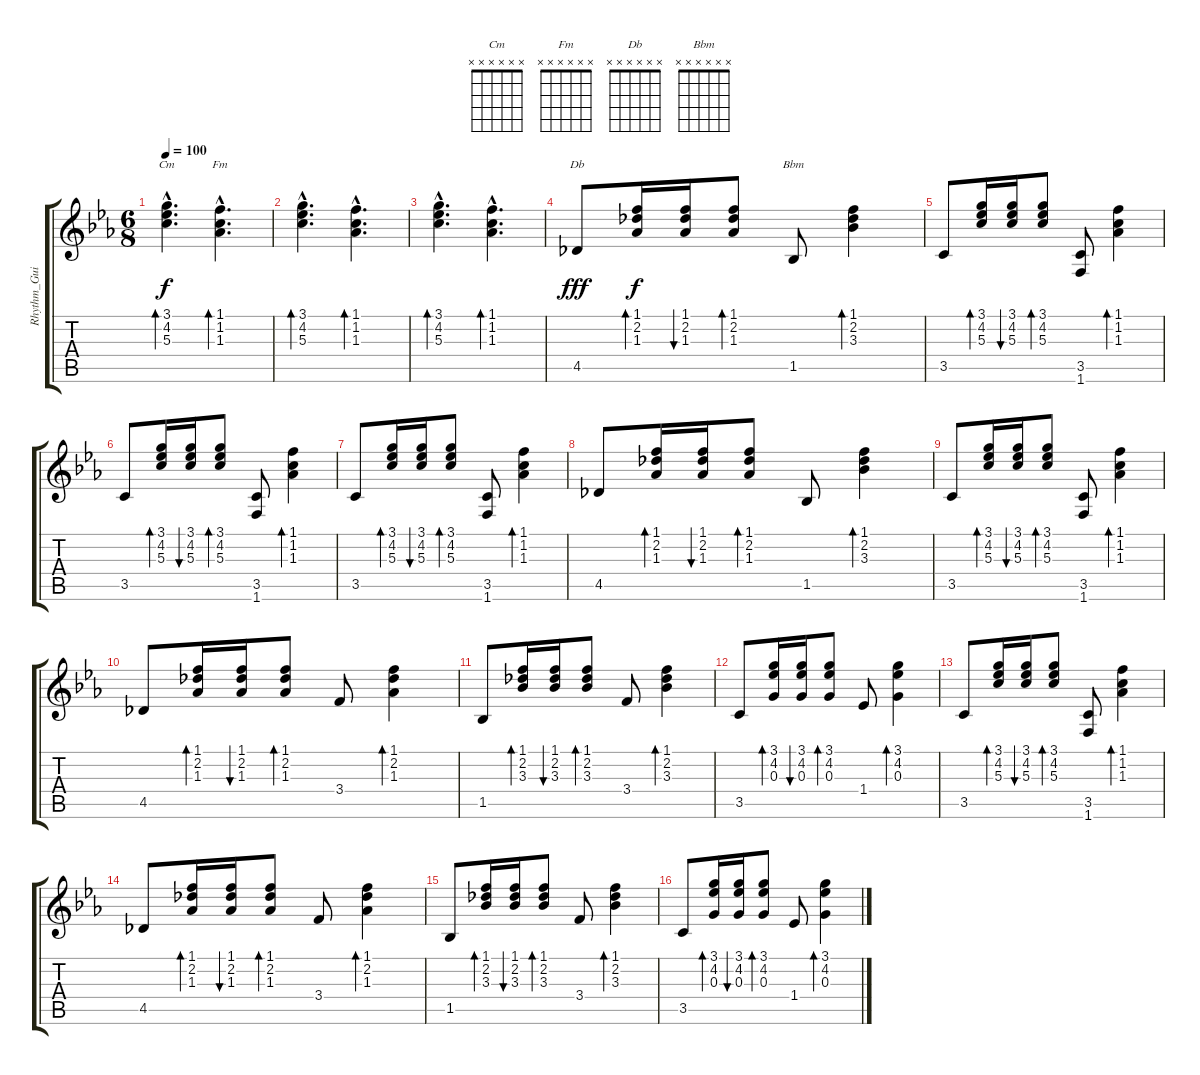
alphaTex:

\track ("Rhythm_Guitar" "Rhythm_Gui") {instrument acousticguitarnylon}
\staff {score tabs}
\tuning (E4 B3 G3 D3 A2 E2) {hide}
\chord ("Cm" x x x x x x) {firstfret 0}
\chord ("Fm" x x x x x x) {firstfret 0}
\chord ("Db" x x x x x x) {firstfret 0}
\chord ("Bbm" x x x x x x) {firstfret 0}
\ts (6 8)
\tempo 100
\clef g2
\ks eb
(3.1{hac} 4.2{hac} 5.3{hac}).4{d bd 240 ch "Cm" dy f instrument acousticguitarnylon} (1.1{hac} 1.2{hac} 1.3{hac}).4{d bd 240 ch "Fm"} |
(3.1{hac} 4.2{hac} 5.3{hac}).4{d bd 240} (1.1{hac} 1.2{hac} 1.3{hac}).4{d bd 240} |
(3.1{hac} 4.2{hac} 5.3{hac}).4{d bd 240} (1.1{hac} 1.2{hac} 1.3{hac}).4{d bd 240} |
4.5.8{ch "Db" dy fff} (1.1 2.2 1.3).16{bd 60 dy f} (1.1 2.2 1.3).16{bu 60} (1.1 2.2 1.3).8{bd 60} 1.5.8{ch "Bbm"} (1.1 2.2 3.3).4{bd 120} |
3.5.8 (3.1 4.2 5.3).16{bd 60} (3.1 4.2 5.3).16{bu 60} (3.1 4.2 5.3).8{bd 60} (3.5 1.6).8 (1.1 1.2 1.3).4{bd 60} |
3.5.8 (3.1 4.2 5.3).16{bd 60} (3.1 4.2 5.3).16{bu 60} (3.1 4.2 5.3).8{bd 60} (3.5 1.6).8 (1.1 1.2 1.3).4{bd 60} |
3.5.8 (3.1 4.2 5.3).16{bd 60} (3.1 4.2 5.3).16{bu 60} (3.1 4.2 5.3).8{bd 60} (3.5 1.6).8 (1.1 1.2 1.3).4{bd 60} |
4.5.8 (1.1 2.2 1.3).16{bd 60} (1.1 2.2 1.3).16{bu 60} (1.1 2.2 1.3).8{bd 60} 1.5.8 (1.1 2.2 3.3).4{bd 60} |
3.5.8 (3.1 4.2 5.3).16{bd 60} (3.1 4.2 5.3).16{bu 60} (3.1 4.2 5.3).8{bd 60} (3.5 1.6).8 (1.1 1.2 1.3).4{bd 60} |
4.5.8 (1.1 2.2 1.3).16{bd 60} (1.1 2.2 1.3).16{bu 60} (1.1 2.2 1.3).8{bd 60} 3.4.8 (1.1 2.2 1.3).4{bd 60} |
1.5.8 (1.1 2.2 3.3).16{bd 60} (1.1 2.2 3.3).16{bu 60} (1.1 2.2 3.3).8{bd 60} 3.4.8 (1.1 2.2 3.3).4{bd 60} |
3.5.8 (3.1 4.2 0.3).16{bd 60} (3.1 4.2 0.3).16{bu 60} (3.1 4.2 0.3).8{bd 60} 1.4.8 (3.1 4.2 0.3).4{bd 60} |
3.5.8 (3.1 4.2 5.3).16{bd 60} (3.1 4.2 5.3).16{bu 60} (3.1 4.2 5.3).8{bd 60} (3.5 1.6).8 (1.1 1.2 1.3).4{bd 60} |
4.5.8 (1.1 2.2 1.3).16{bd 60} (1.1 2.2 1.3).16{bu 60} (1.1 2.2 1.3).8{bd 60} 3.4.8 (1.1 2.2 1.3).4{bd 60} |
1.5.8 (1.1 2.2 3.3).16{bd 60} (1.1 2.2 3.3).16{bu 60} (1.1 2.2 3.3).8{bd 60} 3.4.8 (1.1 2.2 3.3).4{bd 60} |
3.5.8 (3.1 4.2 0.3).16{bd 60} (3.1 4.2 0.3).16{bu 60} (3.1 4.2 0.3).8{bd 60} 1.4.8 (3.1 4.2 0.3).4{bd 60}
